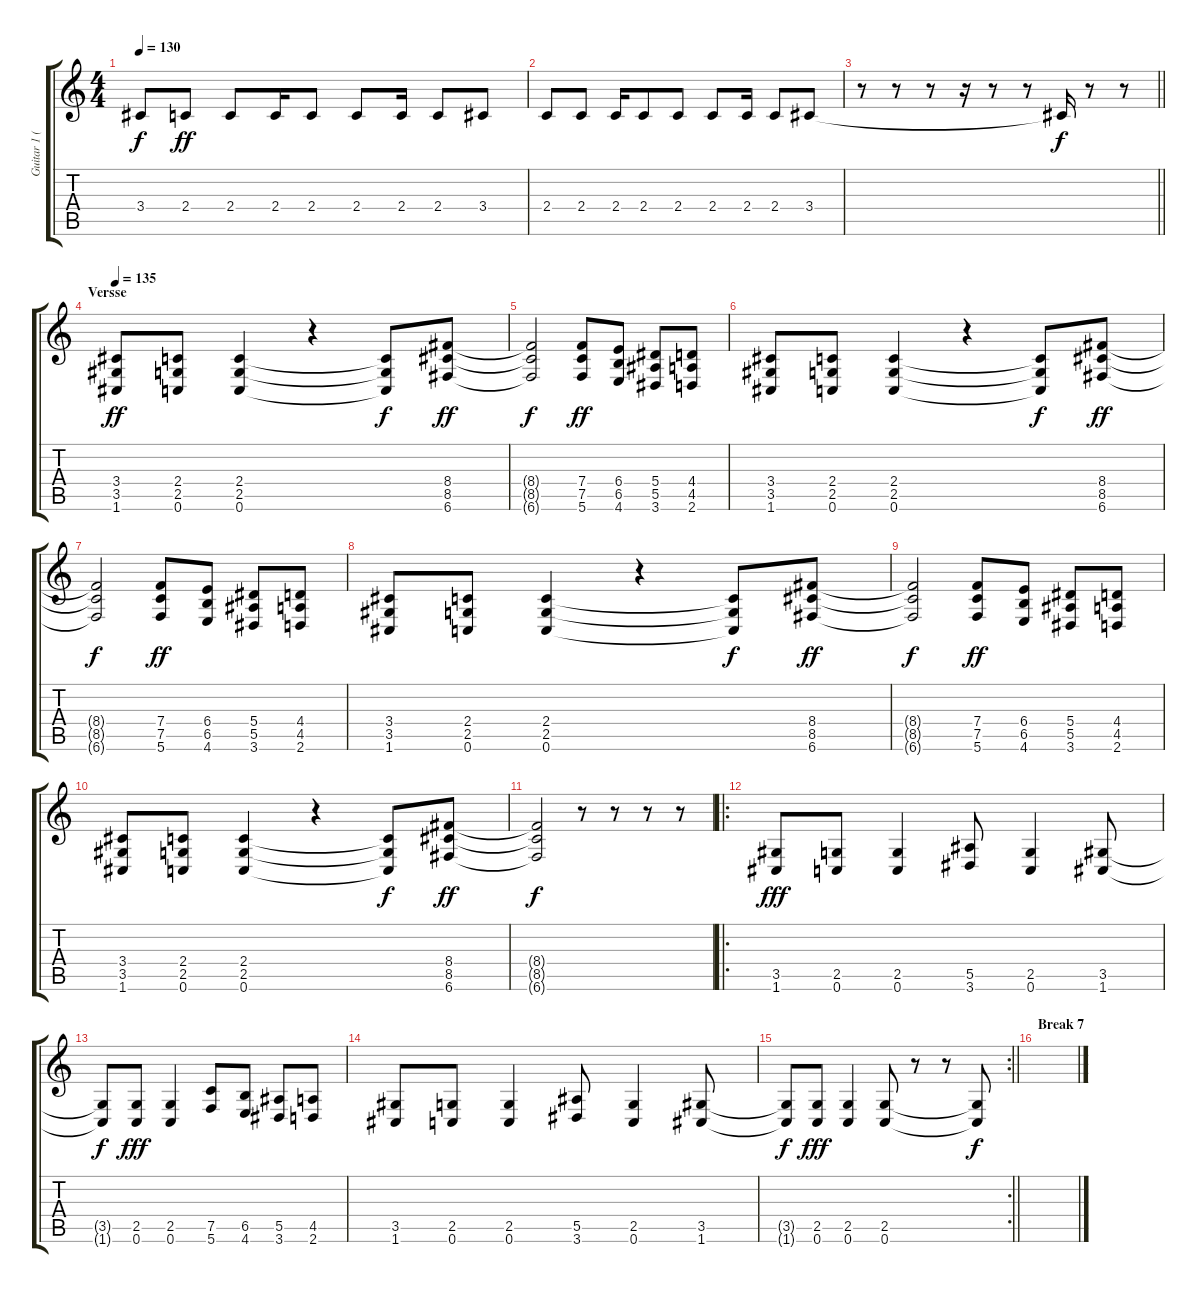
\track ("Guitar 1 (Steph)" "Guitar 1 (") {instrument overdrivenguitar}
\staff {score tabs}
\tuning (C4 G3 Eb3 Bb2 F2 C2) {hide}
\ts (4 4)
\tempo 130
\clef g2
\ks c
3.4{t}.8{dy f} 2.4.8{dy ff} 2.4.8 2.4.16 2.4.8 2.4.8 2.4.16 2.4.8 3.4.8 |
2.4.8 2.4.8 2.4.16 2.4.8 2.4.8 2.4.8 2.4.16 2.4.8 3.4.8 |
\barLineRight lightlight
r.8 r.8 r.8 r.16 r.8 r.8 3.4{t}.16{dy f} r.8 r.8 |
\section ("" "Versse")
\tempo 135
(3.4 3.5 1.6).8{dy ff volume 13 instrument overdrivenguitar} (2.4 2.5 0.6).8 (2.4 2.5 0.6).4 r.4 (2.4{t} 2.5{t} 0.6{t}).8{dy f} (8.4 8.5 6.6).8{dy ff} |
(8.4{t} 8.5{t} 6.6{t}).2{dy f} (7.4 7.5 5.6).8{dy ff} (6.4 6.5 4.6).8 (5.4 5.5 3.6).8 (4.4 4.5 2.6).8 |
(3.4 3.5 1.6).8 (2.4 2.5 0.6).8 (2.4 2.5 0.6).4 r.4 (2.4{t} 2.5{t} 0.6{t}).8{dy f} (8.4 8.5 6.6).8{dy ff} |
(8.4{t} 8.5{t} 6.6{t}).2{dy f} (7.4 7.5 5.6).8{dy ff} (6.4 6.5 4.6).8 (5.4 5.5 3.6).8 (4.4 4.5 2.6).8 |
(3.4 3.5 1.6).8 (2.4 2.5 0.6).8 (2.4 2.5 0.6).4 r.4 (2.4{t} 2.5{t} 0.6{t}).8{dy f} (8.4 8.5 6.6).8{dy ff} |
(8.4{t} 8.5{t} 6.6{t}).2{dy f} (7.4 7.5 5.6).8{dy ff} (6.4 6.5 4.6).8 (5.4 5.5 3.6).8 (4.4 4.5 2.6).8 |
(3.4 3.5 1.6).8 (2.4 2.5 0.6).8 (2.4 2.5 0.6).4 r.4 (2.4{t} 2.5{t} 0.6{t}).8{dy f} (8.4 8.5 6.6).8{dy ff} |
(8.4{t} 8.5{t} 6.6{t}).2{dy f} r.8 r.8 r.8 r.8 |
\ro
(3.5 1.6).8{dy fff} (2.5 0.6).8 (2.5 0.6).4 (5.5 3.6).8 (2.5 0.6).4 (3.5 1.6).8 |
(3.5{t} 1.6{t}).8{dy f} (2.5 0.6).8{dy fff} (2.5 0.6).4 (7.5 5.6).8 (6.5 4.6).8 (5.5 3.6).8 (4.5 2.6).8 |
(3.5 1.6).8 (2.5 0.6).8 (2.5 0.6).4 (5.5 3.6).8 (2.5 0.6).4 (3.5 1.6).8 |
\rc 2
\barLineRight lightlight
(3.5{t} 1.6{t}).8{dy f} (2.5 0.6).8{dy fff} (2.5 0.6).4 (2.5 0.6).8 r.8 r.8 (2.5{t} 0.6{t}).8{dy f} |
\section ("" "Break 7")
